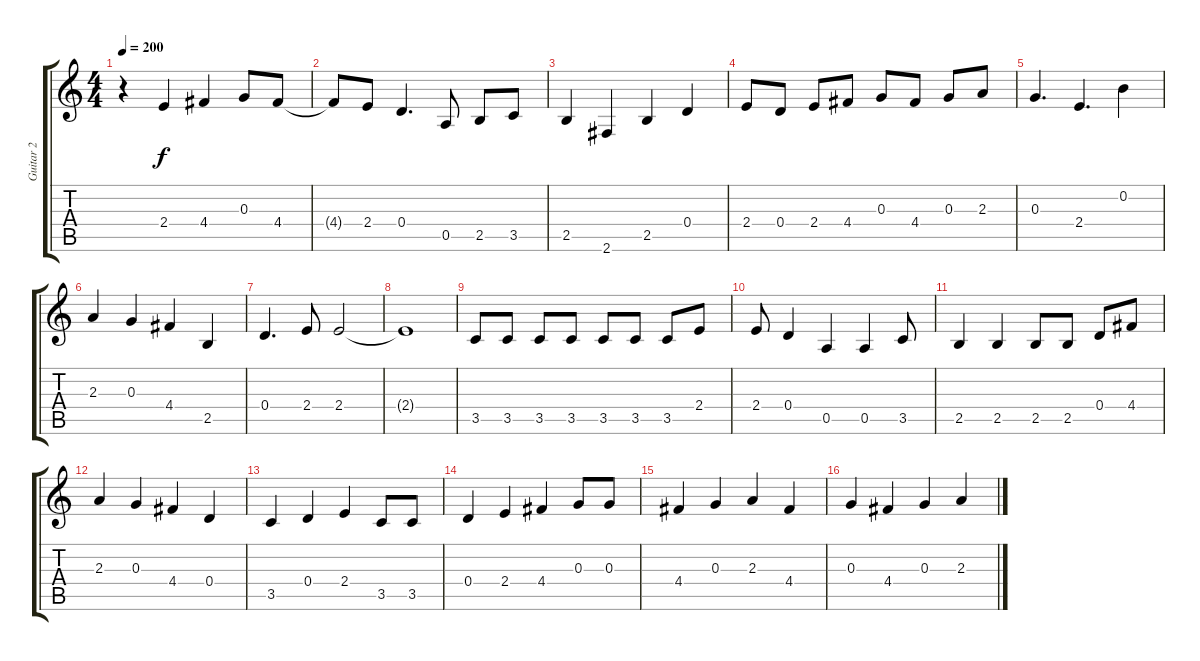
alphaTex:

\track ("Guitar 2" "Guitar 2") {instrument electricguitarmuted}
\staff {score tabs}
\tuning (E4 B3 G3 D3 A2 E2) {hide}
\ts (4 4)
\tempo 200
\clef g2
\ks c
r.4{dy f} 2.4.4 4.4.4 0.3.8 4.4.8 |
4.4{t}.8 2.4.8 0.4.4{d} 0.5.8 2.5.8 3.5.8 |
2.5.4 2.6.4 2.5.4 0.4.4 |
2.4.8 0.4.8 2.4.8 4.4.8 0.3.8 4.4.8 0.3.8 2.3.8 |
0.3.4{d} 2.4.4{d} 0.2.4 |
2.3.4 0.3.4 4.4.4 2.5.4 |
0.4.4{d} 2.4.8 2.4.2 |
2.4{t}.1 |
3.5.8 3.5.8 3.5.8 3.5.8 3.5.8 3.5.8 3.5.8 2.4.8 |
2.4.8 0.4.4 0.5.4 0.5.4 3.5.8 |
2.5.4 2.5.4 2.5.8 2.5.8 0.4.8 4.4.8 |
2.3.4 0.3.4 4.4.4 0.4.4 |
3.5.4 0.4.4 2.4.4 3.5.8 3.5.8 |
0.4.4 2.4.4 4.4.4 0.3.8 0.3.8 |
4.4.4 0.3.4 2.3.4 4.4.4 |
0.3.4 4.4.4 0.3.4 2.3.4
